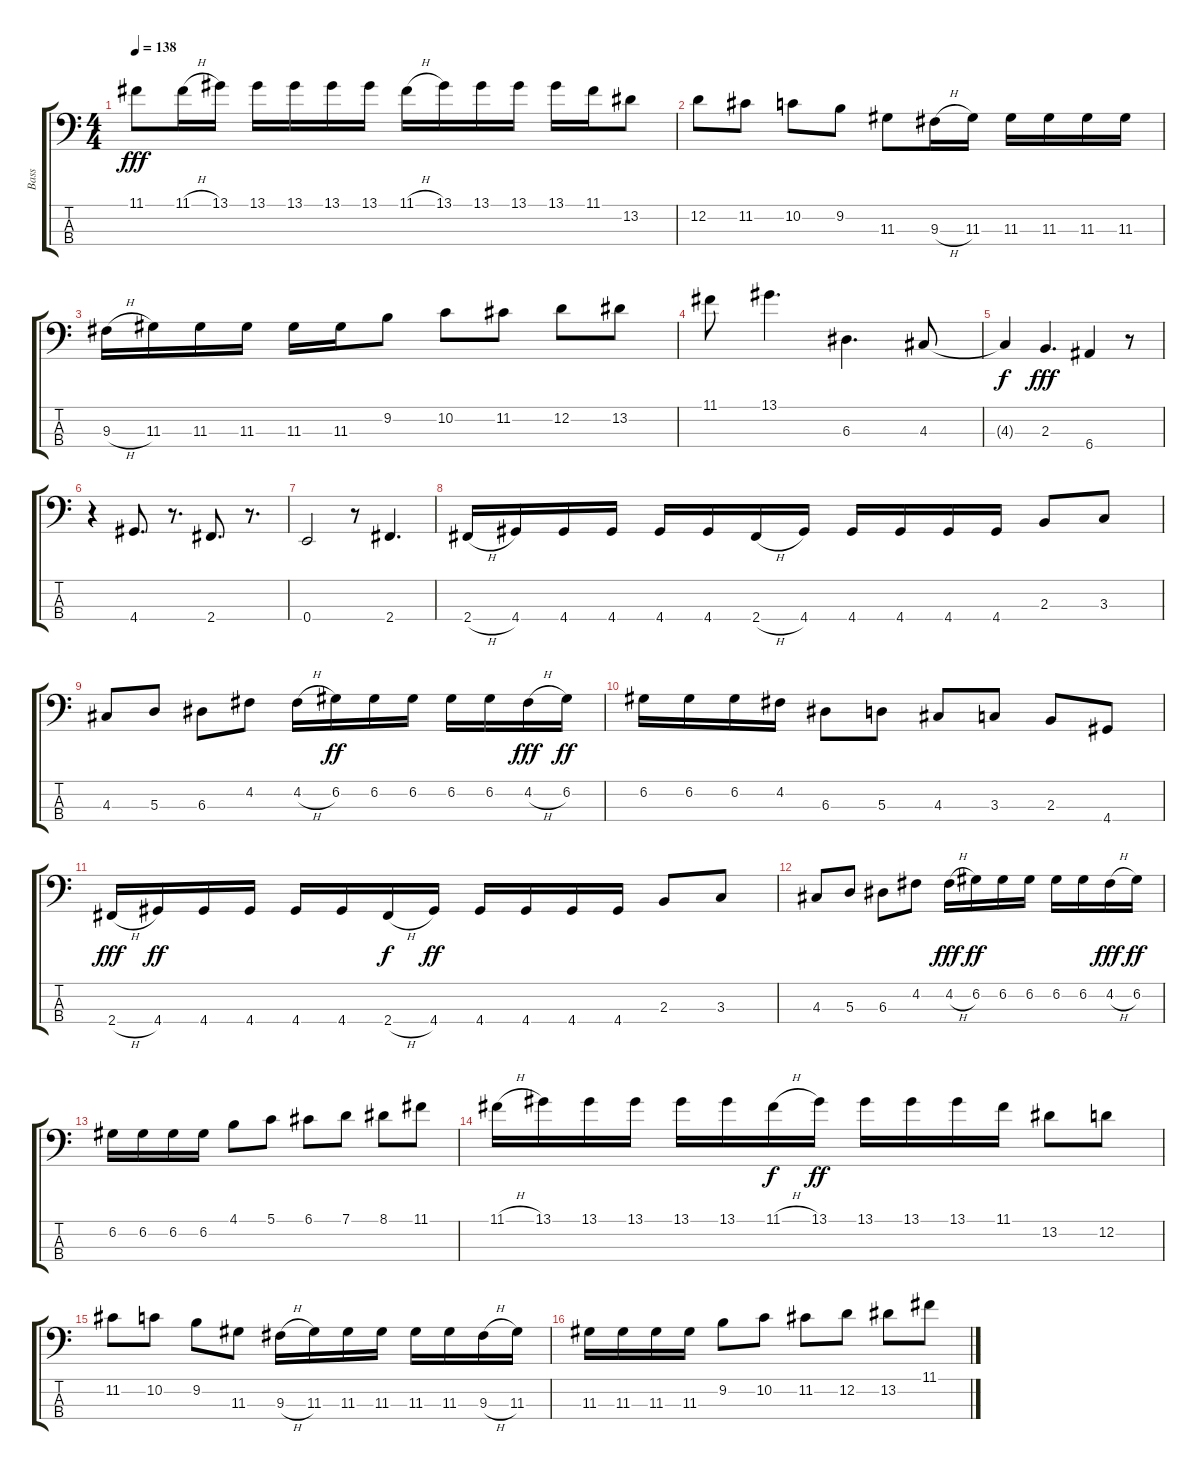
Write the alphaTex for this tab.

\track ("Bass" "Bass") {instrument fretlessbass}
\staff {score tabs}
\tuning (G2 D2 A1 E1) {hide}
\ts (4 4)
\tempo 138
\clef f4
\ks c
11.1.8{dy fff} 11.1{h}.16 13.1.16 13.1.16 13.1.16 13.1.16 13.1.16 11.1{h}.16 13.1.16 13.1.16 13.1.16 13.1.16 11.1.16 13.2.8 |
12.2.8 11.2.8 10.2.8 9.2.8 11.3.8 9.3{h}.16 11.3.16 11.3.16 11.3.16 11.3.16 11.3.16 |
9.3{h}.16 11.3.16 11.3.16 11.3.16 11.3.16 11.3.16 9.2.8 10.2.8 11.2.8 12.2.8 13.2.8 |
11.1.8 13.1.4{d} 6.3.4{d} 4.3.8 |
4.3{t}.4{dy f} 2.3.4{d dy fff} 6.4.4 r.8 |
r.4 4.4.8{d} r.8{d} 2.4.8{d} r.8{d} |
0.4.2 r.8 2.4.4{d} |
2.4{h}.16 4.4.16 4.4.16 4.4.16 4.4.16 4.4.16 2.4{h}.16 4.4.16 4.4.16 4.4.16 4.4.16 4.4.16 2.3.8 3.3.8 |
4.3.8 5.3.8 6.3.8 4.2.8 4.2{h}.16 6.2.16{dy ff} 6.2.16 6.2.16 6.2.16 6.2.16 4.2{h}.16{dy fff} 6.2.16{dy ff} |
6.2.16 6.2.16 6.2.16 4.2.16 6.3.8 5.3.8 4.3.8 3.3.8 2.3.8 4.4.8 |
2.4{h}.16{dy fff} 4.4.16{dy ff} 4.4.16 4.4.16 4.4.16 4.4.16 2.4{h}.16{dy f} 4.4.16{dy ff} 4.4.16 4.4.16 4.4.16 4.4.16 2.3.8 3.3.8 |
4.3.8 5.3.8 6.3.8 4.2.8 4.2{h}.16{dy fff} 6.2.16{dy ff} 6.2.16 6.2.16 6.2.16 6.2.16 4.2{h}.16{dy fff} 6.2.16{dy ff} |
6.2.16 6.2.16 6.2.16 6.2.16 4.1.8 5.1.8 6.1.8 7.1.8 8.1.8 11.1.8 |
11.1{h}.16 13.1.16 13.1.16 13.1.16 13.1.16 13.1.16 11.1{h}.16{dy f} 13.1.16{dy ff} 13.1.16 13.1.16 13.1.16 11.1.16 13.2.8 12.2.8 |
11.2.8 10.2.8 9.2.8 11.3.8 9.3{h}.16 11.3.16 11.3.16 11.3.16 11.3.16 11.3.16 9.3{h}.16 11.3.16 |
11.3.16 11.3.16 11.3.16 11.3.16 9.2.8 10.2.8 11.2.8 12.2.8 13.2.8 11.1.8
